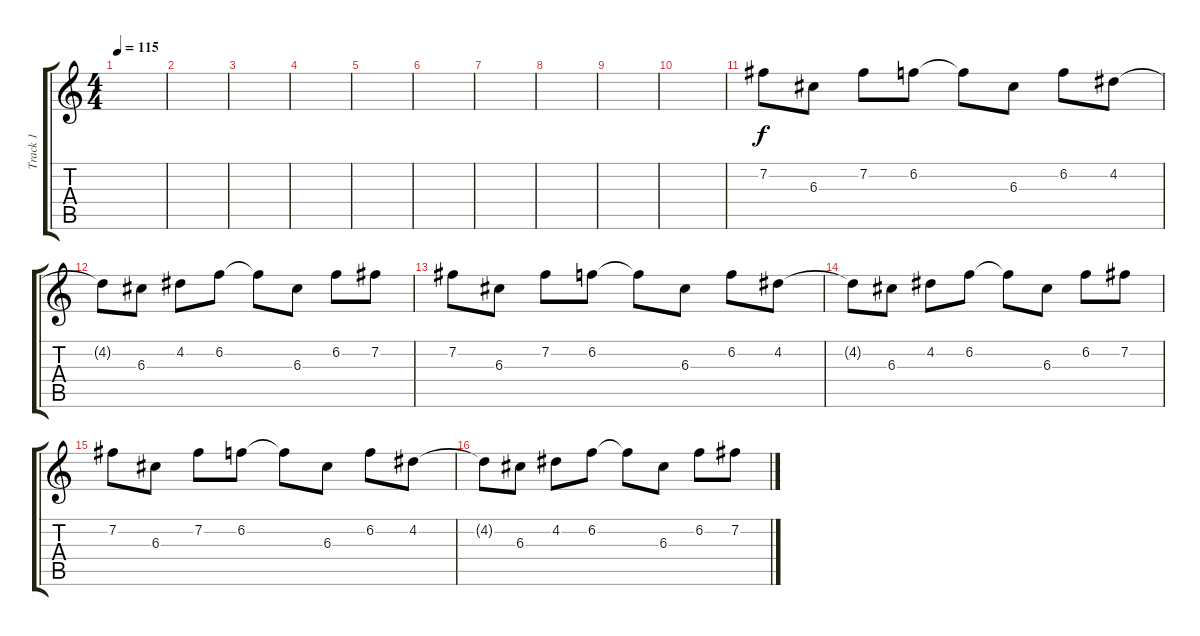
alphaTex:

\track ("Track 1" "Track 1") {instrument overdrivenguitar}
\staff {score tabs}
\tuning (E4 B3 G3 D3 A2 E2) {hide}
\ts (4 4)
\tempo 115
\clef g2
\ks c
|
|
|
|
|
|
|
|
|
|
7.2.8{volume 16} 6.3.8 7.2.8 6.2.8 6.2{t}.8 6.3.8 6.2.8 4.2.8 |
4.2{t}.8 6.3.8 4.2.8 6.2.8 6.2{t}.8 6.3.8 6.2.8 7.2.8 |
7.2.8 6.3.8 7.2.8 6.2.8 6.2{t}.8 6.3.8 6.2.8 4.2.8 |
4.2{t}.8 6.3.8 4.2.8 6.2.8 6.2{t}.8 6.3.8 6.2.8 7.2.8 |
7.2.8 6.3.8 7.2.8 6.2.8 6.2{t}.8 6.3.8 6.2.8 4.2.8 |
4.2{t}.8 6.3.8 4.2.8 6.2.8 6.2{t}.8 6.3.8 6.2.8 7.2.8
